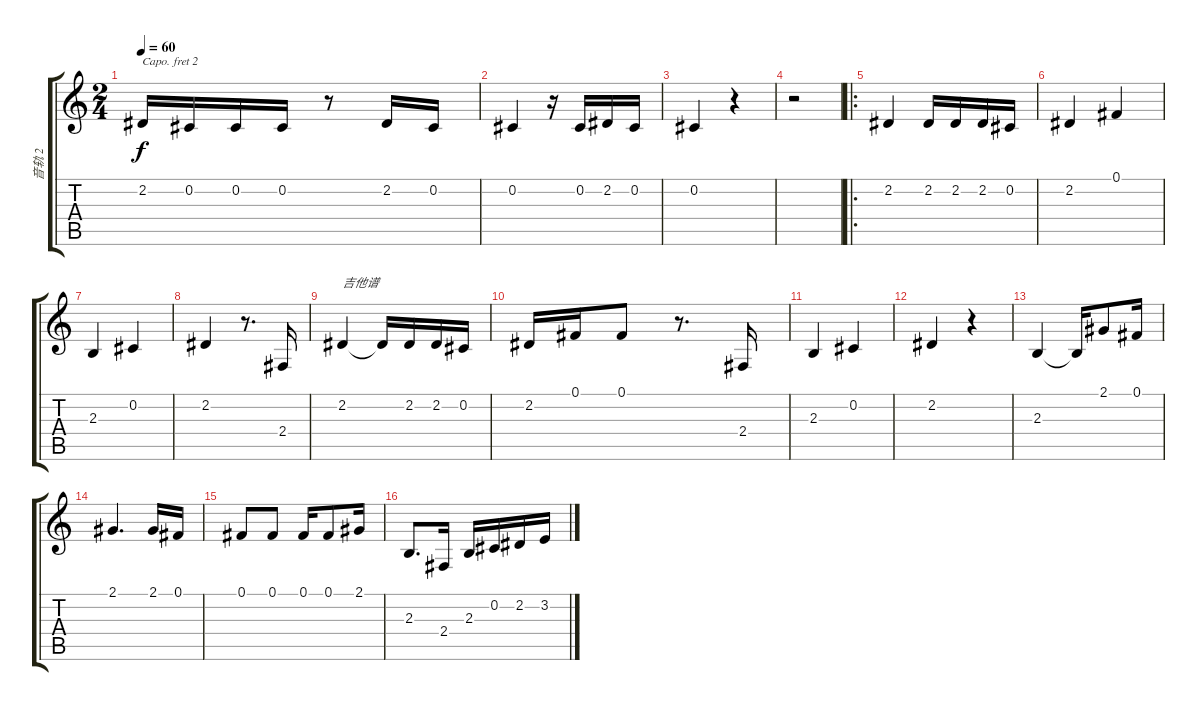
\track ("音轨 2" "音轨 2") {instrument recorder}
\staff {score tabs}
\capo 2
\tuning (E4 B3 G3 D3 A2 E2) {hide}
\ts (2 4)
\tempo 60
\clef g2
\ks c
2.2.16{dy f} 0.2.16 0.2.16 0.2.16 r.8 2.2.16 0.2.16 |
0.2.4 r.16 0.2.16 2.2.16 0.2.16 |
0.2.4 r.4 |
r.2 |
\ro
2.2.4 2.2.16 2.2.16 2.2.16 0.2.16 |
2.2.4 0.1.4 |
2.3.4 0.2.4 |
2.2.4 r.8{d} 2.4.16 |
2.2.4{txt "吉他谱"} 2.2{t}.16 2.2.16 2.2.16 0.2.16 |
2.2.16 0.1.16 0.1.8 r.8{d} 2.4.16 |
2.3.4 0.2.4 |
2.2.4 r.4 |
2.3.4 2.3{t}.16 2.1.8 0.1.16 |
2.1.4{d} 2.1.16 0.1.16 |
0.1.8 0.1.8 0.1.16 0.1.8 2.1.16 |
2.3.8{d} 2.4.16 2.3.16 0.2.16 2.2.16 3.2.16
